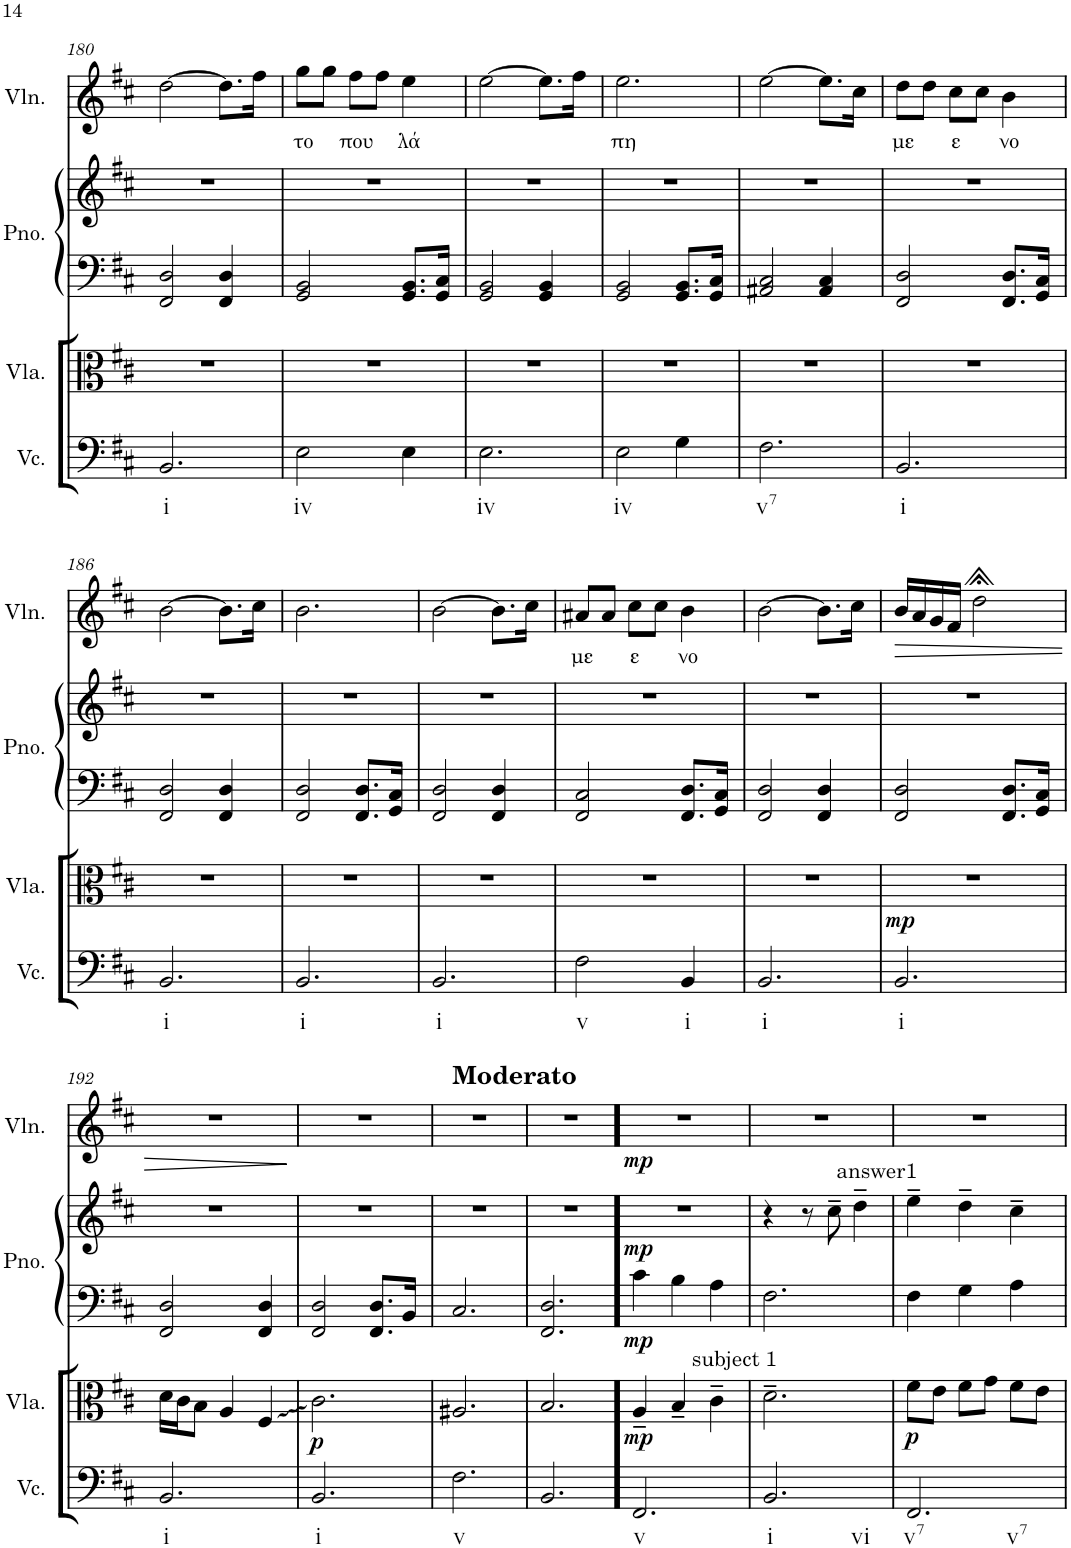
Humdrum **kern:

**kern	**kern	**dynam	**kern	**kern	**dynam	**kern	**text	**dynam
*part4	*part3	*part3	*part2	*part2	*part2	*part1	*part1	*part1
*staff5	*staff4	*staff4	*staff3	*staff2	*staff2/3	*staff1	*staff1	*staff1
*I"Violoncello	*I"Viola	*	*I"Grand Piano	*	*	*I"Violin	*	*
*I'Vc.	*I'Vla.	*	*I'Pno.	*	*	*I'Vln.	*	*
!!LO:PB:g=z
*clefF4	*clefC3	*	*clefF4	*clefG2	*	*clefG2	*	*
*k[f#c#]	*k[f#c#]	*	*k[f#c#]	*k[f#c#]	*	*k[f#c#]	*	*
*M3/4	*M3/4	*	*M3/4	*M3/4	*	*M3/4	*	*
=180	=180	=180	=180	=180	=180	=180	=180	=180
!LO:TX:b:t=i	!	!	!	!	!	!	!	!
2.BB/	2.r	.	2FF#/ 2D/	2.r	.	[2dd\	.	.
.	.	.	4FF#/ 4D/	.	.	8.dd\L]	.	.
.	.	.	.	.	.	16ff#\Jk	.	.
=181	=181	=181	=181	=181	=181	=181	=181	=181
!LO:TX:b:t=iv	!	!	!	!	!	!	!	!
!	!	!	!	!	!	!	!LO:LY:b	!
2E\	2.r	.	2GG/ 2BB/	2.r	.	8gg\L	το	.
.	.	.	.	.	.	8gg\J	.	.
!	!	!	!	!	!	!	!LO:LY:b	!
.	.	.	.	.	.	8ff#\L	που	.
.	.	.	.	.	.	8ff#\J	.	.
!	!	!	!	!	!	!	!LO:LY:b	!
4E\	.	.	8.GG/ 8.BB/L	.	.	4ee\	λά	.
.	.	.	16GG/ 16C#/Jk	.	.	.	.	.
=182	=182	=182	=182	=182	=182	=182	=182	=182
!LO:TX:b:t=iv	!	!	!	!	!	!	!	!
2.E\	2.r	.	2GG/ 2BB/	2.r	.	[2ee\	.	.
.	.	.	4GG/ 4BB/	.	.	8.ee\L]	.	.
.	.	.	.	.	.	16ff#\Jk	.	.
=183	=183	=183	=183	=183	=183	=183	=183	=183
!LO:TX:b:t=iv	!	!	!	!	!	!	!	!
!	!	!	!	!	!	!	!LO:LY:b	!
2E\	2.r	.	2GG/ 2BB/	2.r	.	2.ee\	πη	.
4G\	.	.	8.GG/ 8.BB/L	.	.	.	.	.
.	.	.	16GG/ 16C#/Jk	.	.	.	.	.
=184	=184	=184	=184	=184	=184	=184	=184	=184
!LO:TX:b:t=v7	!	!	!	!	!	!	!	!
2.F#\	2.r	.	2AA#X/ 2C#/	2.r	.	[2ee\	.	.
.	.	.	4AA#/ 4C#/	.	.	8.ee\L]	.	.
.	.	.	.	.	.	16cc#\Jk	.	.
=185	=185	=185	=185	=185	=185	=185	=185	=185
!LO:TX:b:t=i	!	!	!	!	!	!	!	!
!	!	!	!	!	!	!	!LO:LY:b	!
2.BB/	2.r	.	2FF#/ 2D/	2.r	.	8dd\L	με	.
.	.	.	.	.	.	8dd\J	.	.
!	!	!	!	!	!	!	!LO:LY:b	!
.	.	.	.	.	.	8cc#\L	ε	.
.	.	.	.	.	.	8cc#\J	.	.
!	!	!	!	!	!	!	!LO:LY:b	!
.	.	.	8.FF#/ 8.D/L	.	.	4b\	νο	.
.	.	.	16GG/ 16C#/Jk	.	.	.	.	.
!!LO:LB:g=z
=186	=186	=186	=186	=186	=186	=186	=186	=186
!LO:TX:b:t=i	!	!	!	!	!	!	!	!
2.BB/	2.r	.	2FF#/ 2D/	2.r	.	[2b\	.	.
.	.	.	4FF#/ 4D/	.	.	8.b\L]	.	.
.	.	.	.	.	.	16cc#\Jk	.	.
=187	=187	=187	=187	=187	=187	=187	=187	=187
!LO:TX:b:t=i	!	!	!	!	!	!	!	!
2.BB/	2.r	.	2FF#/ 2D/	2.r	.	2.b\	.	.
.	.	.	8.FF#/ 8.D/L	.	.	.	.	.
.	.	.	16GG/ 16C#/Jk	.	.	.	.	.
=188	=188	=188	=188	=188	=188	=188	=188	=188
!LO:TX:b:t=i	!	!	!	!	!	!	!	!
2.BB/	2.r	.	2FF#/ 2D/	2.r	.	[2b\	.	.
.	.	.	4FF#/ 4D/	.	.	8.b\L]	.	.
.	.	.	.	.	.	16cc#\Jk	.	.
=189	=189	=189	=189	=189	=189	=189	=189	=189
!LO:TX:b:t=v	!	!	!	!	!	!	!	!
!	!	!	!	!	!	!	!LO:LY:b	!
2F#\	2.r	.	2FF#/ 2C#/	2.r	.	8a#X/L	με	.
.	.	.	.	.	.	8a#/J	.	.
!	!	!	!	!	!	!	!LO:LY:b	!
.	.	.	.	.	.	8cc#\L	ε	.
.	.	.	.	.	.	8cc#\J	.	.
!LO:TX:b:t=i	!	!	!	!	!	!	!	!
!	!	!	!	!	!	!	!LO:LY:b	!
4BB/	.	.	8.FF#/ 8.D/L	.	.	4b\	νο	.
.	.	.	16GG/ 16C#/Jk	.	.	.	.	.
=190	=190	=190	=190	=190	=190	=190	=190	=190
!LO:TX:b:t=i	!	!	!	!	!	!	!	!
2.BB/	2.r	.	2FF#/ 2D/	2.r	.	[2b\	.	.
.	.	.	4FF#/ 4D/	.	.	8.b\L]	.	.
.	.	.	.	.	.	16cc#\Jk	.	.
=191	=191	=191	=191	=191	=191	=191	=191	=191
!LO:TX:b:t=i	!	!	!	!	!	!	!	!
!	!	!LO:DY:b	!	!	!	!	!	!LO:HP:b
2.BB/	2.r	mp	2FF#/ 2D/	2.r	.	16b/LL	.	>
.	.	.	.	.	.	16a/	.	.
.	.	.	.	.	.	16g/	.	.
.	.	.	.	.	.	16f#/JJ	.	.
.	.	.	.	.	.	2dd;<\	.	.
.	.	.	8.FF#/ 8.D/L	.	.	.	.	.
.	.	.	16GG/ 16C#/Jk	.	.	.	.	.
!!LO:LB:g=z
=192	=192	=192	=192	=192	=192	=192	=192	=192
!LO:TX:b:t=i	!	!	!	!	!	!	!	!
2.BB/	16d\LL	.	2FF#/ 2D/	2.r	.	2.r	.	.
.	16c#\J	.	.	.	.	.	.	.
.	8B\J	.	.	.	.	.	.	.
.	4A/	.	.	.	.	.	.	.
.	4F#/	.	4FF#/ 4D/	.	.	.	.	.
.	.	.	.	.	.	.	.	]
=193	=193	=193	=193	=193	=193	=193	=193	=193
!LO:TX:b:t=i	!	!	!	!	!	!	!	!
!	!	!LO:DY:b	!	!	!	!	!	!
2.BB/	2.c#\	p	2FF#/ 2D/	2.r	.	2.r	.	.
.	.	.	8.FF#/ 8.D/L	.	.	.	.	.
.	.	.	16BB/Jk	.	.	.	.	.
=194	=194	=194	=194	=194	=194	=194	=194	=194
!	!	!	!	!	!	!LO:TX:a:B:t=Moderato	!	!
!LO:TX:b:t=v	!	!	!	!	!	!	!	!
2.F#\	2.A#X/	.	2.C#/	2.r	.	2.r	.	.
=195	=195	=195	=195	=195	=195	=195	=195	=195
2.BB/	2.B/	.	2.FF#/ 2.D/	2.r	.	2.r	.	.
=196!	=196!	=196!	=196!	=196!	=196!	=196!	=196!	=196!
!LO:TX:b:t=v	!	!	!	!	!	!	!	!
!	!	!LO:DY:b	!	!	!LO:DY:b=2	!	!	!
!	!	!	!	!	!LO:DY:n=1:b	!	!	!LO:DY:b
2.FF#/	4A~/	mp	4c#\	2.r	mp mp	2.r	.	mp
.	4B~/	.	4B\	.	.	.	.	.
.	4c#~\	.	4A\	.	.	.	.	.
=197	=197	=197	=197	=197	=197	=197	=197	=197
!	!LO:TX:a:t=subject 1	!	!	!	!	!	!	!
!LO:TX:b:t=i	!	!	!	!	!	!	!	!
!LO:TX:b:t=vi	!	!	!	!	!	!	!	!
2.BB/	2.d~\	.	2.F#\	4r	.	2.r	.	.
.	.	.	.	8r	.	.	.	.
!	!	!	!	!LO:TX:a:t=answer1	!	!	!	!
.	.	.	.	8cc#~\	.	.	.	.
.	.	.	.	4dd~\	.	.	.	.
=198	=198	=198	=198	=198	=198	=198	=198	=198
!LO:TX:b:t=v7	!	!	!	!	!	!	!	!
!LO:TX:b:t=v7	!	!	!	!	!	!	!	!
!	!	!LO:DY:b	!	!	!	!	!	!
2.FF#/	8f#\L	p	4F#\	4ee~\	.	2.r	.	.
.	8e\J	.	.	.	.	.	.	.
.	8f#\L	.	4G\	4dd~\	.	.	.	.
.	8g\J	.	.	.	.	.	.	.
.	8f#\L	.	4A\	4cc#~\	.	.	.	.
.	8e\J	.	.	.	.	.	.	.
=	=	=	=	=	=	=	=	=
*-	*-	*-	*-	*-	*-	*-	*-	*-
